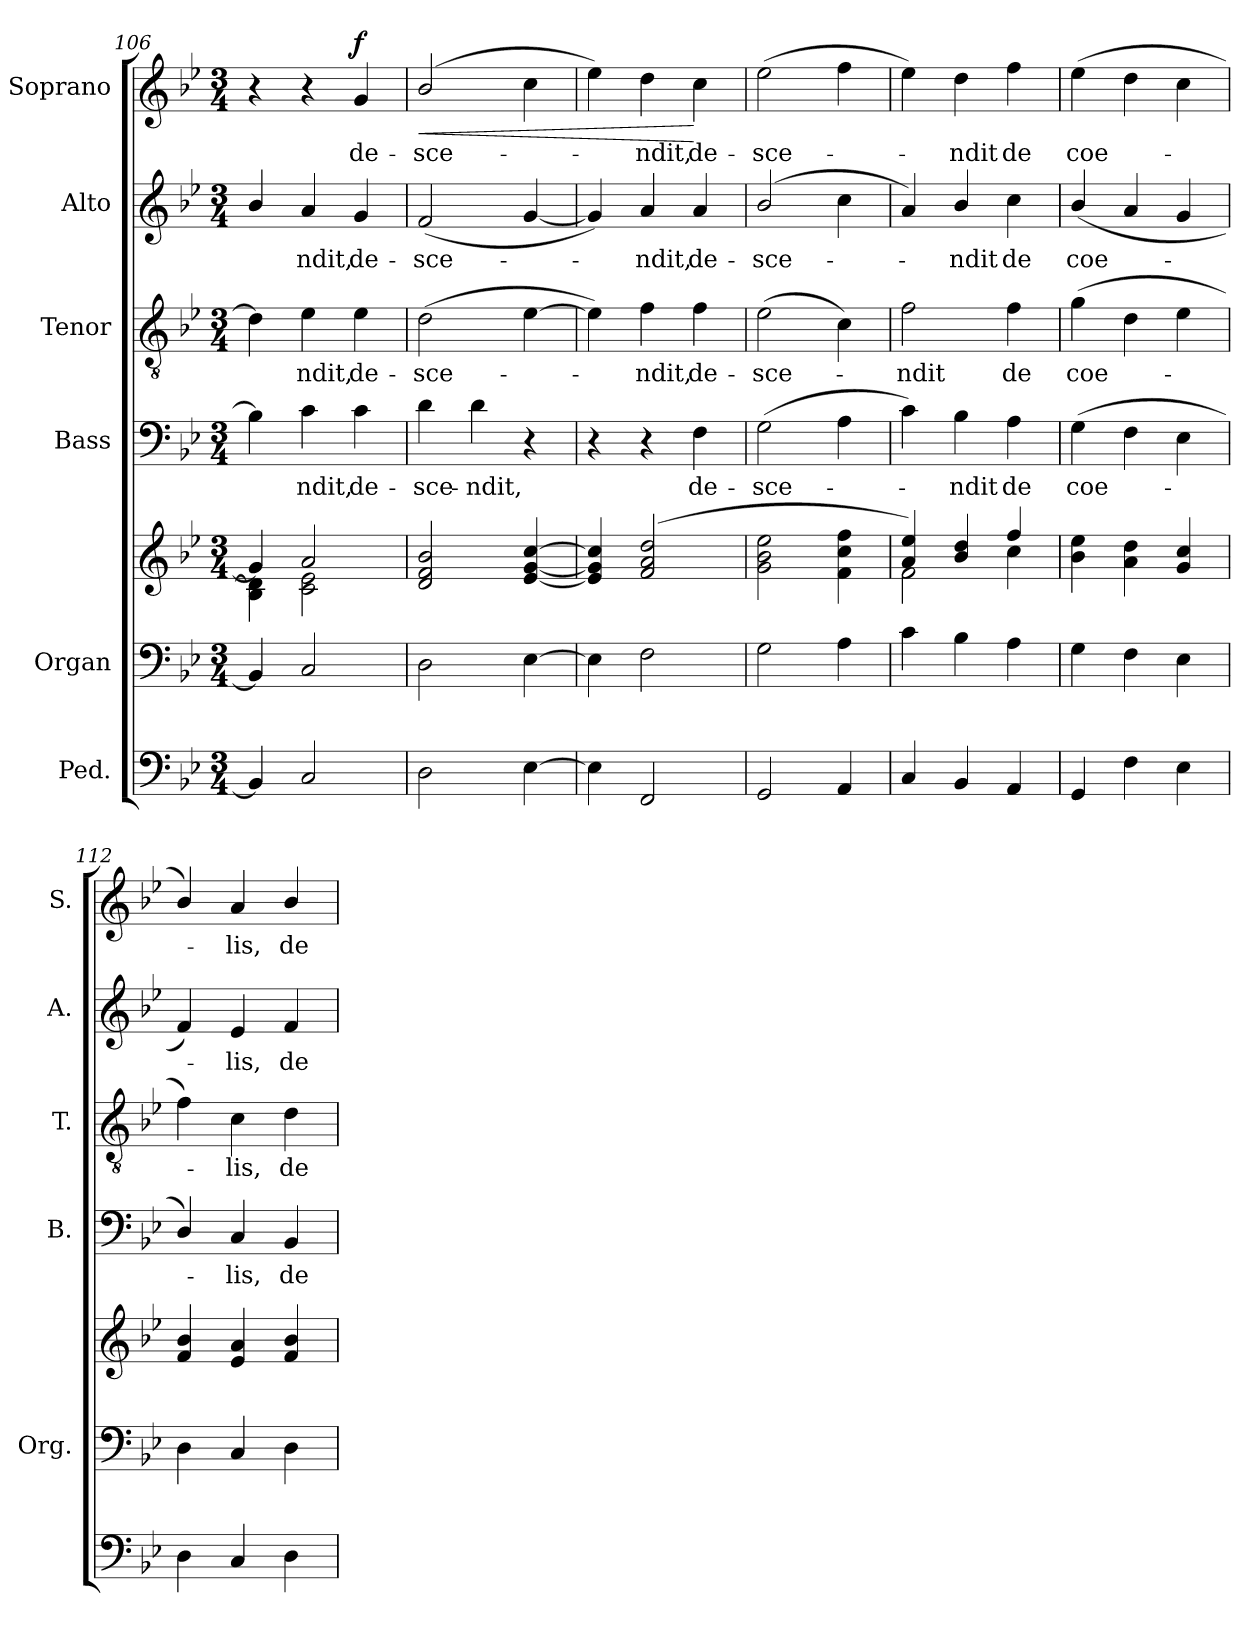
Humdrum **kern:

**kern	**kern	**kern	**kern	**text	**kern	**text	**kern	**text	**kern	**text	**dynam
*part6	*part5	*part5	*part4	*part4	*part3	*part3	*part2	*part2	*part1	*part1	*part1
*staff7	*staff6	*staff5	*staff4	*staff4	*staff3	*staff3	*staff2	*staff2	*staff1	*staff1	*staff1
*I"Ped.	*I"Organ	*	*I"Bass	*	*I"Tenor	*	*I"Alto	*	*I"Soprano	*	*
*	*I'Org.	*	*I'B.	*	*I'T.	*	*I'A.	*	*I'S.	*	*
*clefF4	*clefF4	*clefG2	*clefF4	*	*clefGv2	*	*clefG2	*	*clefG2	*	*
*	*	*	*	*	*ITrd7c12	*	*	*	*	*	*
*k[b-e-]	*k[b-e-]	*k[b-e-]	*k[b-e-]	*	*k[b-e-]	*	*k[b-e-]	*	*k[b-e-]	*	*
*B-:	*B-:	*B-:	*B-:	*	*B-:	*	*B-:	*	*B-:	*	*
*M3/4	*M3/4	*M3/4	*M3/4	*	*M3/4	*	*M3/4	*	*M3/4	*	*
=106	=106	=106	=106	=106	=106	=106	=106	=106	=106	=106	=106
*	*	*^	*	*	*	*	*	*	*	*	*
4BB-i/]	4BB-i/]	4gi/]	4B-i\ 4di]	4B-i\]	.	4Di\]	.	4b-i/	.	4r	.	.
!	!	!	!	!	!LO:LY:b:color=#000000	!	!	!	!	!	!	!
!	!	!	!	!	!	!	!LO:LY:b:color=#000000	!	!	!	!	!
!	!	!	!	!	!	!	!	!	!LO:LY:b:color=#000000	!	!	!
2Ci/	2Ci/	2ai/	2ci\ 2e-i	4ci\	-ndit,	4E-i\	-ndit,	4ai/	-ndit,	4r	.	.
!	!	!	!	!	!LO:LY:b:color=#000000	!	!	!	!	!	!	!
!	!	!	!	!	!	!	!LO:LY:b:color=#000000	!	!	!	!	!
!	!	!	!	!	!	!	!	!	!LO:LY:b:color=#000000	!	!	!
!	!	!	!	!	!	!	!	!	!	!	!LO:LY:b:color=#000000	!
.	.	.	.	4ci\	de-	4E-i\	de-	4gi/	de-	4gi/	de-	f
*	*	*v	*v	*	*	*	*	*	*	*	*	*
=107	=107	=107	=107	=107	=107	=107	=107	=107	=107	=107	=107
!	!	!	!	!LO:LY:b:color=#000000	!	!	!	!	!	!	!
!	!	!	!	!	!	!LO:LY:b:color=#000000	!	!	!	!	!
!	!	!	!	!	!	!	!	!LO:LY:b:color=#000000	!	!	!
!	!	!	!	!	!	!	!	!	!	!LO:LY:b:color=#000000	!LO:HP:b
2Di\	2Di\	2di/ 2fi 2b-i	4di\	-sce-	(2Di\	-sce-	(2fi/	-sce-	(2b-i/	-sce-	<
!	!	!	!	!LO:LY:b:color=#000000	!	!	!	!	!	!	!
.	.	.	4di\	-ndit,	.	.	.	.	.	.	.
[4E-i\	[4E-i\	[4e-i/ [4gi [4cci	4r	.	[4E-i\	.	[4gi/	.	4cci\	.	.
=108	=108	=108	=108	=108	=108	=108	=108	=108	=108	=108	=108
4E-i\]	4E-i\]	4e-i/] 4gi] 4cci]	4r	.	4E-i\])	.	4gi/])	.	4ee-i\)	.	.
!	!	!	!	!	!	!LO:LY:b:color=#000000	!	!	!	!	!
!	!	!	!	!	!	!	!	!LO:LY:b:color=#000000	!	!	!
!	!	!	!	!	!	!	!	!	!	!LO:LY:b:color=#000000	!
2FFi/	2Fi\	(2fi/ 2ai 2ddi	4r	.	4Fi\	-ndit,	4ai/	-ndit,	4ddi\	-ndit,	.
!	!	!	!	!LO:LY:b:color=#000000	!	!	!	!	!	!	!
!	!	!	!	!	!	!LO:LY:b:color=#000000	!	!	!	!	!
!	!	!	!	!	!	!	!	!LO:LY:b:color=#000000	!	!	!
!	!	!	!	!	!	!	!	!	!	!LO:LY:b:color=#000000	!
.	.	.	4Fi\	de-	4Fi\	de-	4ai/	de-	4cci\	de-	[
=109	=109	=109	=109	=109	=109	=109	=109	=109	=109	=109	=109
!	!	!	!	!LO:LY:b:color=#000000	!	!	!	!	!	!	!
!	!	!	!	!	!	!LO:LY:b:color=#000000	!	!	!	!	!
!	!	!	!	!	!	!	!	!LO:LY:b:color=#000000	!	!	!
!	!	!	!	!	!	!	!	!	!	!LO:LY:b:color=#000000	!
2GGi/	2Gi\	2gi\ 2b-i 2ee-i	(2Gi\	-sce-	(2E-i\	-sce-	(2b-i/	-sce-	(2ee-i\	-sce-	.
4AAi/	4Ai\	4fi\ 4cci 4ffi	4Ai\	.	4Ci\)	.	4cci\	.	4ffi\	.	.
=110	=110	=110	=110	=110	=110	=110	=110	=110	=110	=110	=110
*	*	*^	*	*	*	*	*	*	*	*	*
!	!	!	!	!	!	!	!LO:LY:b:color=#000000	!	!	!	!	!
4Ci/	4ci\	4ai/ 4ee-i)	2fi\	4ci\)	.	2Fi\	-ndit	4ai/)	.	4ee-i\)	.	.
!	!	!	!	!	!LO:LY:b:color=#000000	!	!	!	!	!	!	!
!	!	!	!	!	!	!	!	!	!LO:LY:b:color=#000000	!	!	!
!	!	!	!	!	!	!	!	!	!	!	!LO:LY:b:color=#000000	!
4BB-i/	4B-i\	4b-i/ 4ddi	.	4B-i\	-ndit	.	.	4b-i/	-ndit	4ddi\	-ndit	.
!	!	!	!	!	!LO:LY:b:color=#000000	!	!	!	!	!	!	!
!	!	!	!	!	!	!	!LO:LY:b:color=#000000	!	!	!	!	!
!	!	!	!	!	!	!	!	!	!LO:LY:b:color=#000000	!	!	!
!	!	!	!	!	!	!	!	!	!	!	!LO:LY:b:color=#000000	!
4AAi/	4Ai\	4ffi/	4cci\	4Ai\	de	4Fi\	de	4cci\	de	4ffi\	de	.
*	*	*v	*v	*	*	*	*	*	*	*	*	*
=111	=111	=111	=111	=111	=111	=111	=111	=111	=111	=111	=111
*	*	*^	*	*	*	*	*	*	*	*	*
!	!	!	!	!	!LO:LY:b:color=#000000	!	!	!	!	!	!	!
*	*	*v	*v	*	*	*	*	*	*	*	*	*
*	*	*^	*	*	*	*	*	*	*	*	*
!	!	!	!	!	!	!	!LO:LY:b:color=#000000	!	!	!	!	!
*	*	*v	*v	*	*	*	*	*	*	*	*	*
*	*	*^	*	*	*	*	*	*	*	*	*
!	!	!	!	!	!	!	!	!	!LO:LY:b:color=#000000	!	!	!
*	*	*v	*v	*	*	*	*	*	*	*	*	*
*	*	*^	*	*	*	*	*	*	*	*	*
!	!	!	!	!	!	!	!	!	!	!	!LO:LY:b:color=#000000	!
*	*	*v	*v	*	*	*	*	*	*	*	*	*
4GGi/	4Gi\	4b-i\ 4ee-i	(4Gi\	coe-	(4Gi\	coe-	(4b-i/	coe-	(4ee-i\	coe-	.
4Fi\	4Fi\	4ai\ 4ddi	4Fi\	.	4Di\	.	4ai/	.	4ddi\	.	.
4E-i\	4E-i\	4gi/ 4cci	4E-i\	.	4E-i\	.	4gi/	.	4cci\	.	.
!!LO:LB:g=z
=112	=112	=112	=112	=112	=112	=112	=112	=112	=112	=112	=112
4Di\	4Di\	4fi/ 4b-i	4Di/)	.	4Fi\)	.	4fi/)	.	4b-i/)	.	.
!	!	!	!	!LO:LY:b:color=#000000	!	!	!	!	!	!	!
!	!	!	!	!	!	!LO:LY:b:color=#000000	!	!	!	!	!
!	!	!	!	!	!	!	!	!LO:LY:b:color=#000000	!	!	!
!	!	!	!	!	!	!	!	!	!	!LO:LY:b:color=#000000	!
4Ci/	4Ci/	4e-i/ 4ai	4Ci/	-lis,	4Ci\	-lis,	4e-i/	-lis,	4ai/	-lis,	.
!	!	!	!	!LO:LY:b:color=#000000	!	!	!	!	!	!	!
!	!	!	!	!	!	!LO:LY:b:color=#000000	!	!	!	!	!
!	!	!	!	!	!	!	!	!LO:LY:b:color=#000000	!	!	!
!	!	!	!	!	!	!	!	!	!	!LO:LY:b:color=#000000	!
4Di\	4Di\	4fi/ 4b-i	4BB-i/	de	4Di\	de	4fi/	de	4b-i/	de	.
=	=	=	=	=	=	=	=	=	=	=	=
*-	*-	*-	*-	*-	*-	*-	*-	*-	*-	*-	*-
